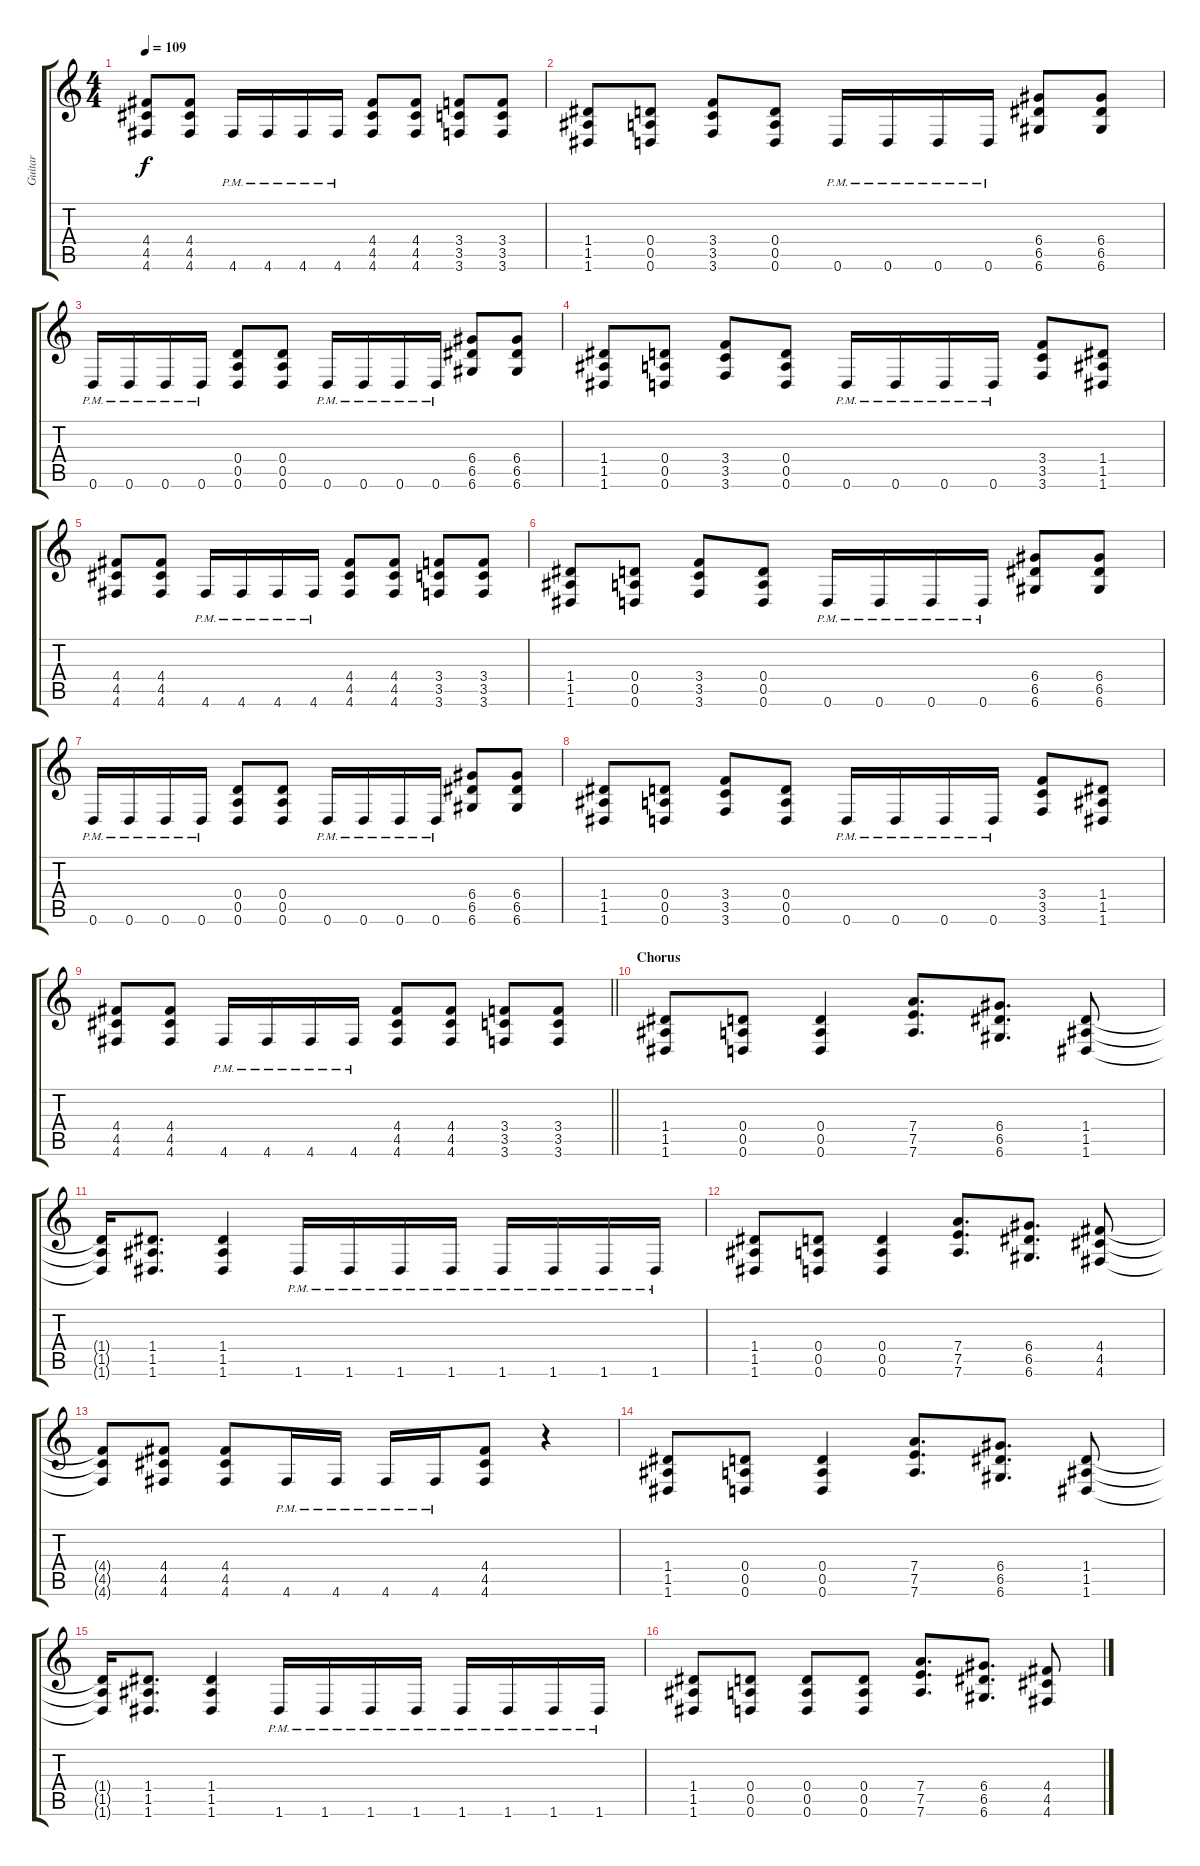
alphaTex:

\track ("Guitar " "Guitar ") {instrument distortionguitar}
\staff {score tabs}
\tuning (E4 B3 G3 D3 A2 D2) {hide}
\ts (4 4)
\tempo 109
\clef g2
\ks c
(4.4 4.5 4.6).8{dy f} (4.4 4.5 4.6).8 4.6{pm}.16 4.6{pm}.16 4.6{pm}.16 4.6{pm}.16 (4.4 4.5 4.6).8 (4.4 4.5 4.6).8 (3.4 3.5 3.6).8 (3.4 3.5 3.6).8 |
(1.4 1.5 1.6).8 (0.4 0.5 0.6).8 (3.4 3.5 3.6).8 (0.4 0.5 0.6).8 0.6{pm}.16 0.6{pm}.16 0.6{pm}.16 0.6{pm}.16 (6.4 6.5 6.6).8 (6.4 6.5 6.6).8 |
0.6{pm}.16 0.6{pm}.16 0.6{pm}.16 0.6{pm}.16 (0.4 0.5 0.6).8 (0.4 0.5 0.6).8 0.6{pm}.16 0.6{pm}.16 0.6{pm}.16 0.6{pm}.16 (6.4 6.5 6.6).8 (6.4 6.5 6.6).8 |
(1.4 1.5 1.6).8 (0.4 0.5 0.6).8 (3.4 3.5 3.6).8 (0.4 0.5 0.6).8 0.6{pm}.16 0.6{pm}.16 0.6{pm}.16 0.6{pm}.16 (3.4 3.5 3.6).8 (1.4 1.5 1.6).8 |
(4.4 4.5 4.6).8 (4.4 4.5 4.6).8 4.6{pm}.16 4.6{pm}.16 4.6{pm}.16 4.6{pm}.16 (4.4 4.5 4.6).8 (4.4 4.5 4.6).8 (3.4 3.5 3.6).8 (3.4 3.5 3.6).8 |
(1.4 1.5 1.6).8 (0.4 0.5 0.6).8 (3.4 3.5 3.6).8 (0.4 0.5 0.6).8 0.6{pm}.16 0.6{pm}.16 0.6{pm}.16 0.6{pm}.16 (6.4 6.5 6.6).8 (6.4 6.5 6.6).8 |
0.6{pm}.16 0.6{pm}.16 0.6{pm}.16 0.6{pm}.16 (0.4 0.5 0.6).8 (0.4 0.5 0.6).8 0.6{pm}.16 0.6{pm}.16 0.6{pm}.16 0.6{pm}.16 (6.4 6.5 6.6).8 (6.4 6.5 6.6).8 |
(1.4 1.5 1.6).8 (0.4 0.5 0.6).8 (3.4 3.5 3.6).8 (0.4 0.5 0.6).8 0.6{pm}.16 0.6{pm}.16 0.6{pm}.16 0.6{pm}.16 (3.4 3.5 3.6).8 (1.4 1.5 1.6).8 |
\barLineRight lightlight
(4.4 4.5 4.6).8 (4.4 4.5 4.6).8 4.6{pm}.16 4.6{pm}.16 4.6{pm}.16 4.6{pm}.16 (4.4 4.5 4.6).8 (4.4 4.5 4.6).8 (3.4 3.5 3.6).8 (3.4 3.5 3.6).8 |
\section ("" "Chorus")
(1.4 1.5 1.6).8 (0.4 0.5 0.6).8 (0.4 0.5 0.6).4 (7.4 7.5 7.6).8{d} (6.4 6.5 6.6).8{d} (1.4 1.5 1.6).8 |
(1.4{t} 1.5{t} 1.6{t}).16 (1.4 1.5 1.6).8{d} (1.4 1.5 1.6).4 1.6{pm}.16 1.6{pm}.16 1.6{pm}.16 1.6{pm}.16 1.6{pm}.16 1.6{pm}.16 1.6{pm}.16 1.6{pm}.16 |
(1.4 1.5 1.6).8 (0.4 0.5 0.6).8 (0.4 0.5 0.6).4 (7.4 7.5 7.6).8{d} (6.4 6.5 6.6).8{d} (4.4 4.5 4.6).8 |
(4.4{t} 4.5{t} 4.6{t}).8 (4.4 4.5 4.6).8 (4.4 4.5 4.6).8 4.6{pm}.16 4.6{pm}.16 4.6{pm}.16 4.6{pm}.16 (4.4 4.5 4.6).8 r.4 |
(1.4 1.5 1.6).8 (0.4 0.5 0.6).8 (0.4 0.5 0.6).4 (7.4 7.5 7.6).8{d} (6.4 6.5 6.6).8{d} (1.4 1.5 1.6).8 |
(1.4{t} 1.5{t} 1.6{t}).16 (1.4 1.5 1.6).8{d} (1.4 1.5 1.6).4 1.6{pm}.16 1.6{pm}.16 1.6{pm}.16 1.6{pm}.16 1.6{pm}.16 1.6{pm}.16 1.6{pm}.16 1.6{pm}.16 |
(1.4 1.5 1.6).8 (0.4 0.5 0.6).8 (0.4 0.5 0.6).8 (0.4 0.5 0.6).8 (7.4 7.5 7.6).8{d} (6.4 6.5 6.6).8{d} (4.4 4.5 4.6).8
